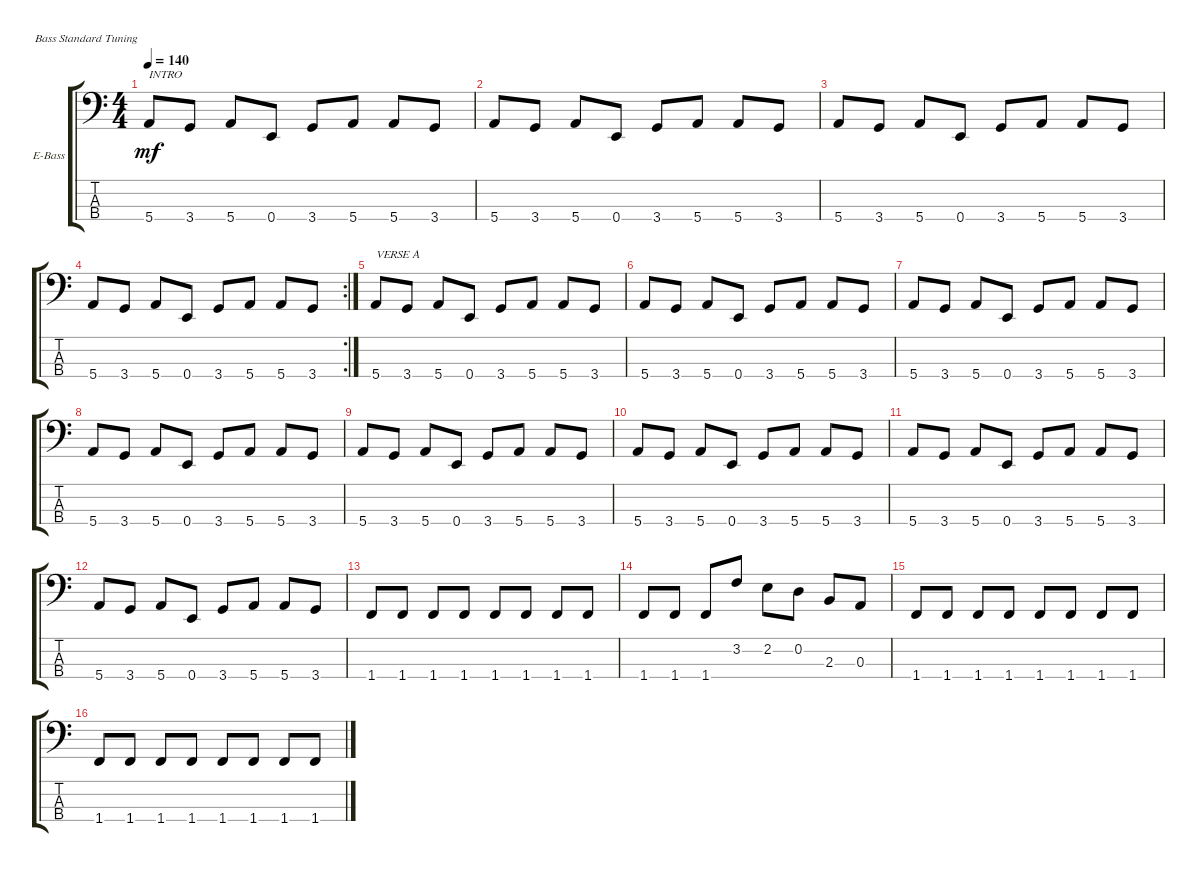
\defaultSystemsLayout 4
\bracketExtendMode groupsimilarinstruments
\multiTrackTrackNamePolicy hidden
\firstSystemTrackNameOrientation horizontal
\otherSystemsTrackNameOrientation horizontal
\track ("Electric Bass" "E-Bass") {instrument electricbassfinger}
\staff {score tabs}
\tuning (G2 D2 A1 E1)
\ts (4 4)
\tempo 140
\clef f4
\scale
0.318373
\ks aminor
5.4.8{txt "INTRO" dy mf instrument electricbassfinger} 3.4.8 5.4.8 0.4.8 3.4.8 5.4.8 5.4.8 3.4.8 |
\scale
0.219595 5.4.8 3.4.8 5.4.8 0.4.8 3.4.8 5.4.8 5.4.8 3.4.8 |
\scale
0.224404 5.4.8 3.4.8 5.4.8 0.4.8 3.4.8 5.4.8 5.4.8 3.4.8 |
\rc 2
\scale
0.23757 5.4.8 3.4.8 5.4.8 0.4.8 3.4.8 5.4.8 5.4.8 3.4.8 |
5.4.8{txt "VERSE A"} 3.4.8 5.4.8 0.4.8 3.4.8 5.4.8 5.4.8 3.4.8 |
5.4.8 3.4.8 5.4.8 0.4.8 3.4.8 5.4.8 5.4.8 3.4.8 |
5.4.8 3.4.8 5.4.8 0.4.8 3.4.8 5.4.8 5.4.8 3.4.8 |
5.4.8 3.4.8 5.4.8 0.4.8 3.4.8 5.4.8 5.4.8 3.4.8 |
5.4.8 3.4.8 5.4.8 0.4.8 3.4.8 5.4.8 5.4.8 3.4.8 |
5.4.8 3.4.8 5.4.8 0.4.8 3.4.8 5.4.8 5.4.8 3.4.8 |
5.4.8 3.4.8 5.4.8 0.4.8 3.4.8 5.4.8 5.4.8 3.4.8 |
5.4.8 3.4.8 5.4.8 0.4.8 3.4.8 5.4.8 5.4.8 3.4.8 |
\scale
0.249261 1.4.8 1.4.8 1.4.8 1.4.8 1.4.8 1.4.8 1.4.8 1.4.8 |
\scale
0.252126 1.4.8 1.4.8 1.4.8 3.2.8 2.2.8 0.2.8 2.3.8 0.3.8 |
\scale
0.250694 1.4.8 1.4.8 1.4.8 1.4.8 1.4.8 1.4.8 1.4.8 1.4.8 |
\scale
0.248249 1.4.8 1.4.8 1.4.8 1.4.8 1.4.8 1.4.8 1.4.8 1.4.8
